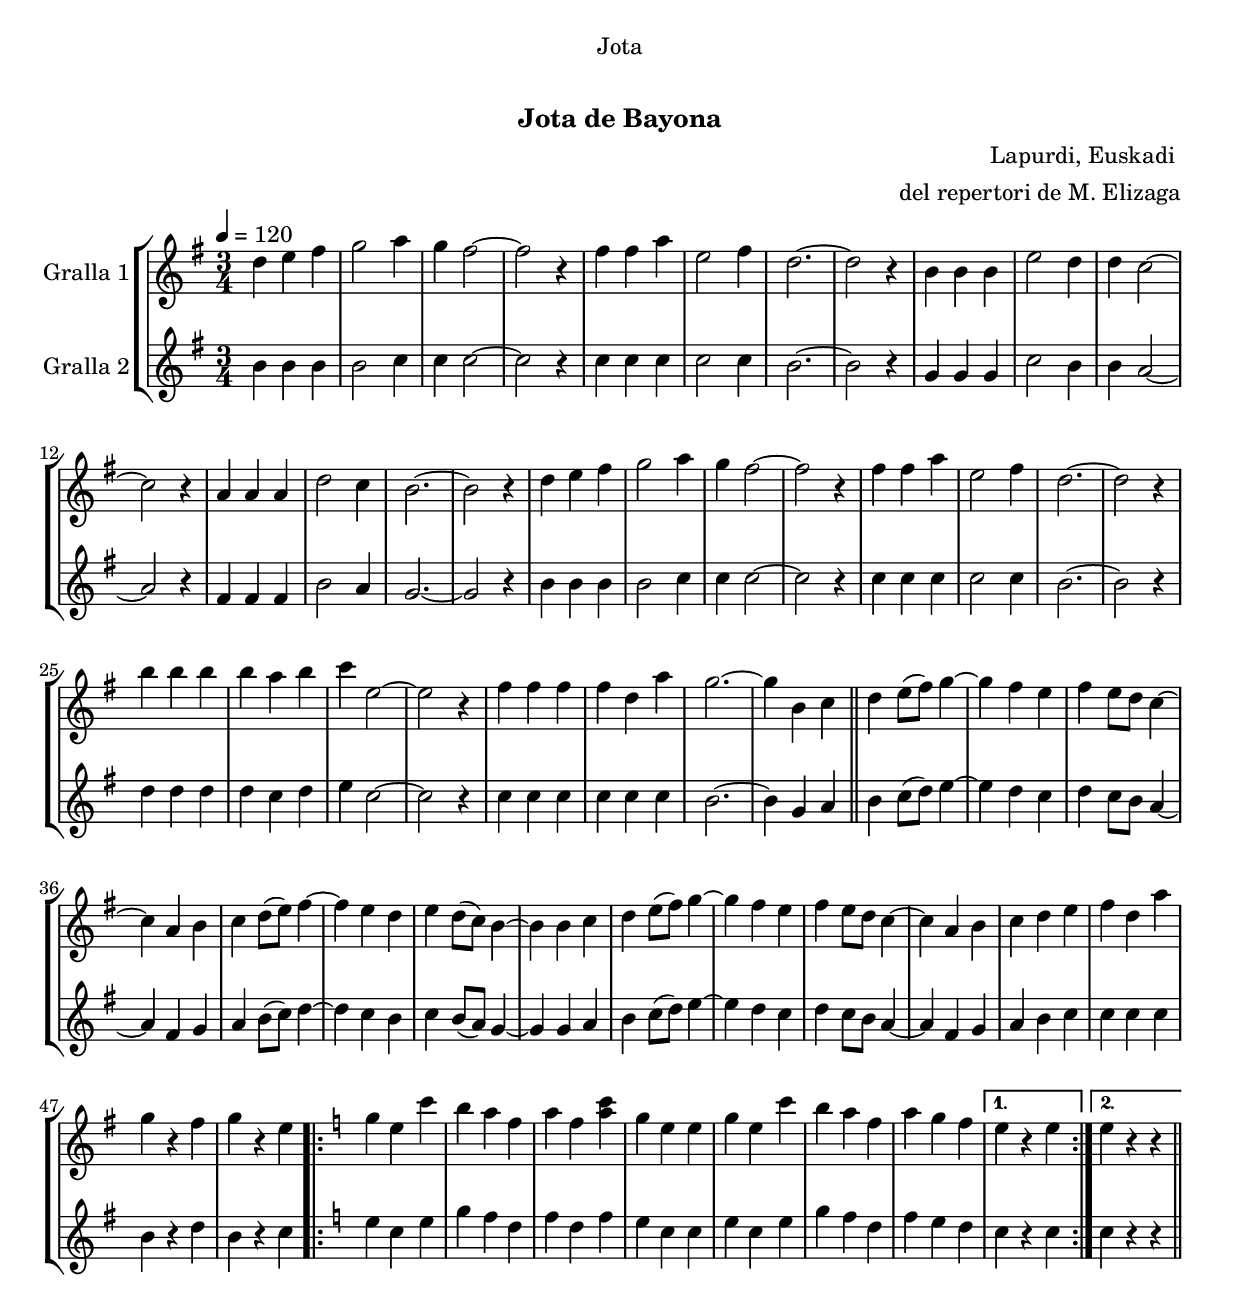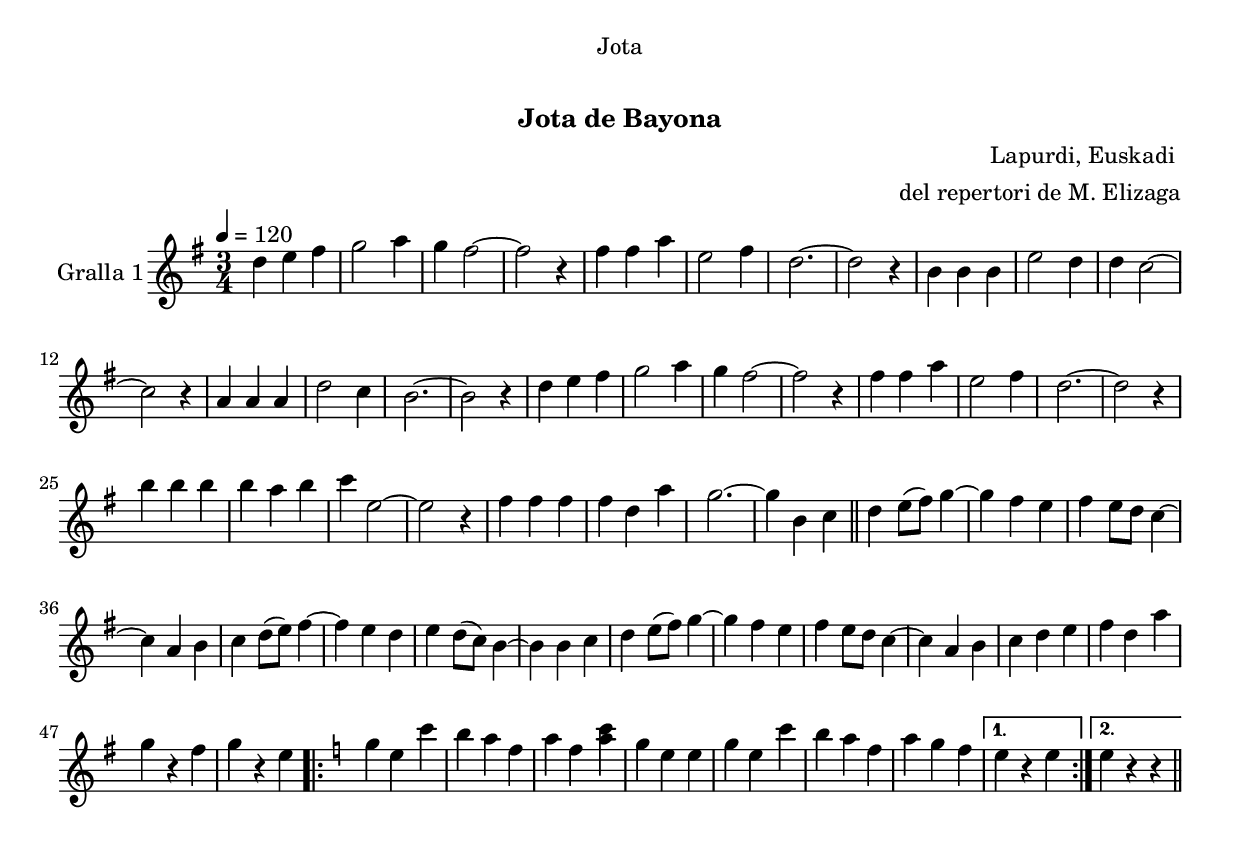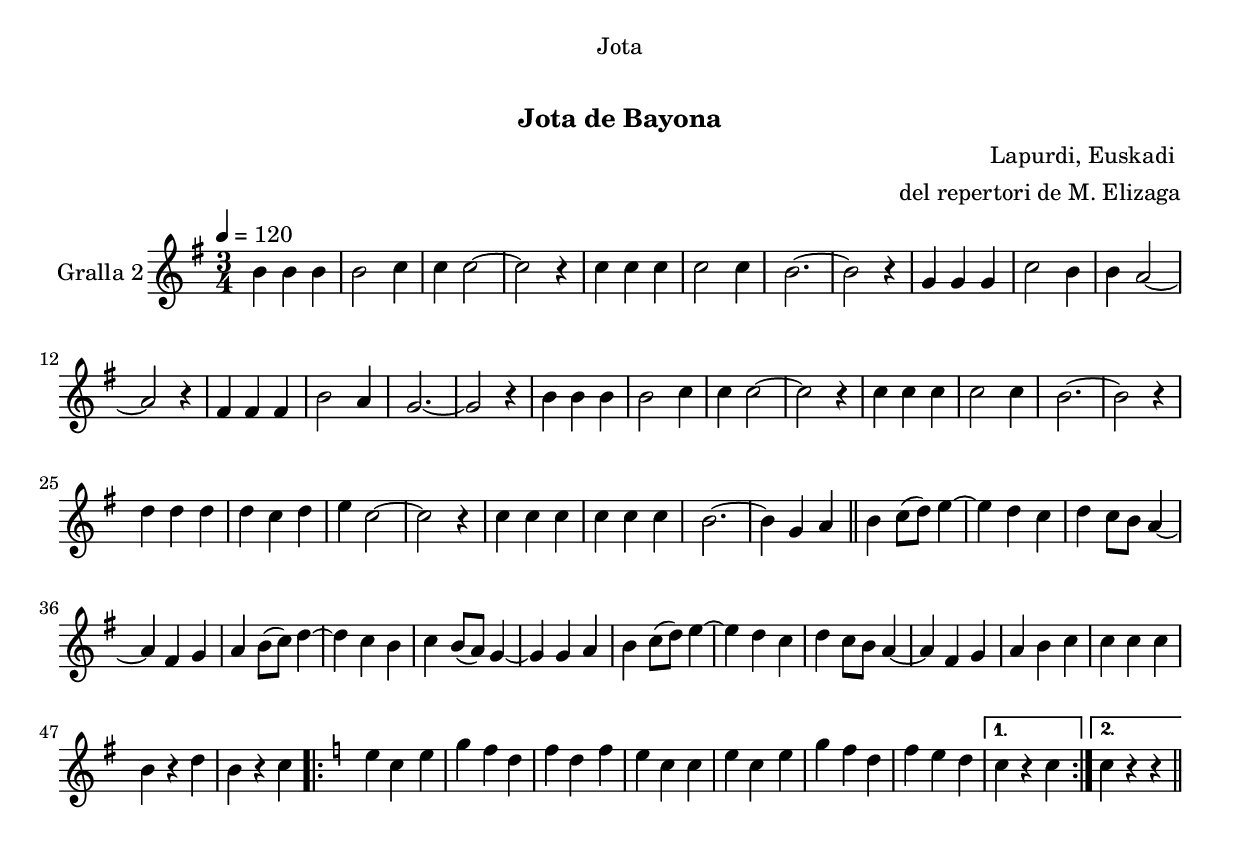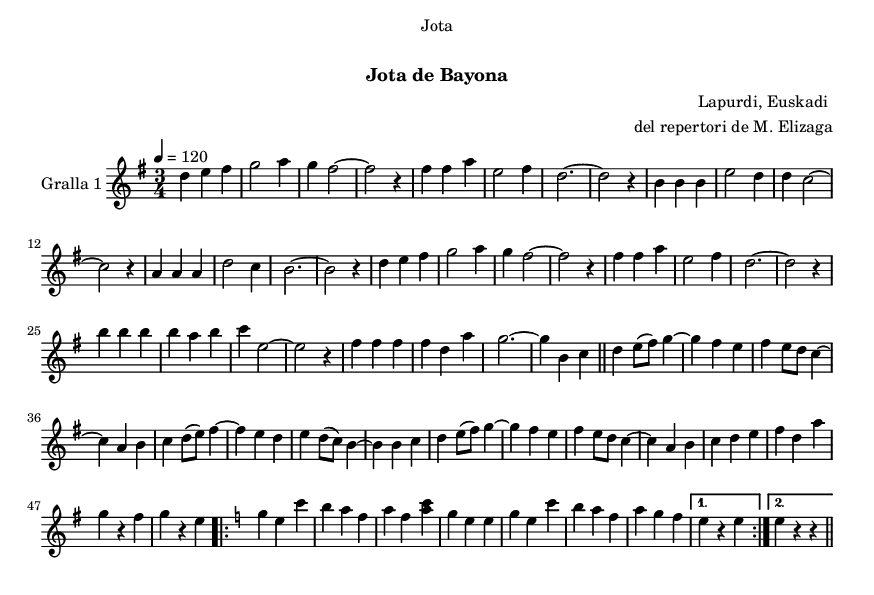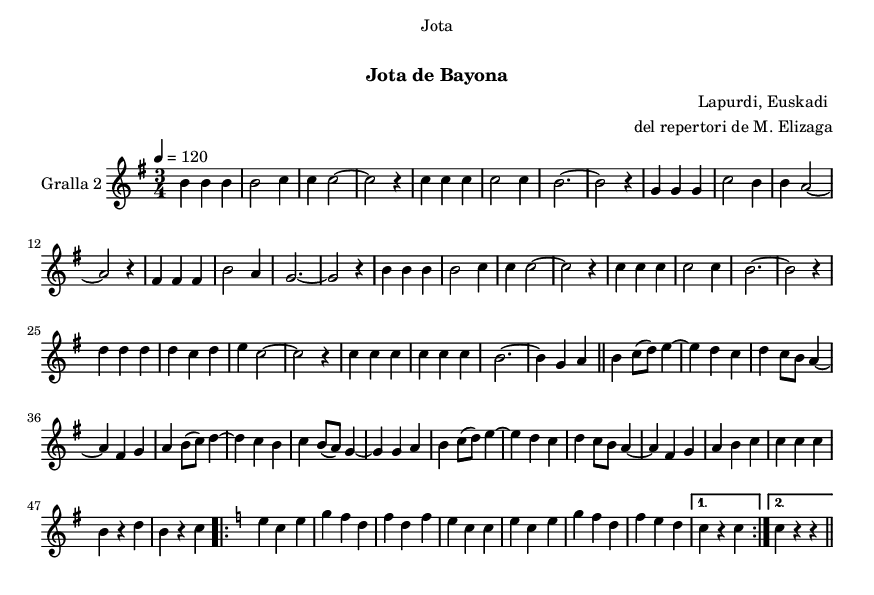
\version "2.16.0"

\header {
  dedication="Jota"
  title="   "
  subtitle="Jota de Bayona"
  subsubtitle=""
  poet=""
  meter=""
  piece=""
  composer="Lapurdi, Euskadi "
  arranger="del repertori de M. Elizaga"
  opus=""
  instrument=""
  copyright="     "
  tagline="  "
}

liniaroAa =
\relative d''
{
  \tempo 4=120
  \clef treble
  \key g \major
  \time 3/4
  d4 e fis  |
  g2 a4  |
  g4 fis2 ~  |
  fis2 r4  |
  %05
  fis4 fis a  |
  e2 fis4  |
  d2. ~ ~  |
  d2 r4  |
  b4 b b  |
  %10
  e2 d4  |
  d4 c2 ~  |
  c2 r4  |
  a4 a a  |
  d2 c4  |
  %15
  b2. ~  |
  b2 r4  |
  d4 e fis  |
  g2 a4  |
  g4 fis2 ~  |
  %20
  fis2 r4  |
  fis4 fis a  |
  e2 fis4  |
  d2. ~  |
  d2 r4  |
  %25
  b'4 b b  |
  b4 a b  |
  c4 e,2 ~  |
  e2 r4  |
  fis4 fis fis  |
  %30
  fis4 d a'  |
  g2. ~  |
  g4 b, c  \bar "||"
  d4 e8 ( fis ) g4 ~  |
  g4 fis e  |
  %35
  fis4 e8 d c4 ~   |
  c4 a b  |
  c4 d8 ( e ) fis4 ~  |
  fis4 e d  |
  e4 d8 ( c ) b4 ~  |
  %40
  b4 b c  |
  d4 e8 ( fis ) g4 ~  |
  g4 fis e  |
  fis4 e8 d c4 ~   |
  c4 a b  |
  %45
  c4 d e  |
  fis4 d a'  |
  g4 r fis  |
  g4 r e  |
  \key c \major   \repeat volta 2 { g4 e c'  |
  %50
  b4 a f  |
  a4 f <a c>  |
  g4 e e  |
  g4 e c'  |
  b4 a f  |
  %55
  a4 g f }
  \alternative { { e4 r e }
  { e4 r r } } \bar "||"
}

liniaroAb =
\relative b'
{
  \tempo 4=120
  \clef treble
  \key g \major
  \time 3/4
  b4 b b  |
  b2 c4  |
  c4 c2 ~  |
  c2 r4  |
  %05
  c4 c c  |
  c2 c4  |
  b2. ~ ~  |
  b2 r4  |
  g4 g g  |
  %10
  c2 b4  |
  b4 a2 ~  |
  a2 r4  |
  fis4 fis fis  |
  b2 a4  |
  %15
  g2. ~  |
  g2 r4  |
  b4 b b  |
  b2 c4  |
  c4 c2 ~  |
  %20
  c2 r4  |
  c4 c c  |
  c2 c4  |
  b2. ~  |
  b2 r4  |
  %25
  d4 d d  |
  d4 c d  |
  e4 c2 ~  |
  c2 r4  |
  c4 c c  |
  %30
  c4 c c  |
  b2. ~  |
  b4 g a  \bar "||"
  b4 c8 ( d ) e4 ~  |
  e4 d c  |
  %35
  d4 c8 b a4 ~   |
  a4 fis g  |
  a4 b8 ( c ) d4 ~  |
  d4 c b  |
  c4 b8 ( a ) g4 ~  |
  %40
  g4 g a  |
  b4 c8 ( d ) e4 ~  |
  e4 d c  |
  d4 c8 b a4 ~   |
  a4 fis g  |
  %45
  a4 b c  |
  c4 c c  |
  b4 r d  |
  b4 r c  |
  \key c \major   \repeat volta 2 { e4 c e  |
  %50
  g4 f d  |
  f4 d f  |
  e4 c c  |
  e4 c e  |
  g4 f d  |
  %55
  f4 e d }
  \alternative { { c4 r c }
  { c4 r r } } \bar "||"
}

\book {

\paper {
  print-page-number = false
}

\bookpart {
  \score {
    \new StaffGroup {
      \override Score.RehearsalMark #'self-alignment-X = #LEFT
      <<
        \new Staff \with {instrumentName = #"Gralla 1" } \liniaroAa
        \new Staff \with {instrumentName = #"Gralla 2" } \liniaroAb
      >>
    }
    \layout {}
  }\score { \unfoldRepeats
    \new StaffGroup {
      \override Score.RehearsalMark #'self-alignment-X = #LEFT
      <<
        \new Staff \with {instrumentName = #"Gralla 1" } \liniaroAa
        \new Staff \with {instrumentName = #"Gralla 2" } \liniaroAb
      >>
    }
    \midi {}
  }
}

\bookpart {
  \header {}
  \score {
    \new StaffGroup {
      \override Score.RehearsalMark #'self-alignment-X = #LEFT
      <<
        \new Staff \with {instrumentName = #"Gralla 1" } \liniaroAa
      >>
    }
    \layout {}
  }\score { \unfoldRepeats
    \new StaffGroup {
      \override Score.RehearsalMark #'self-alignment-X = #LEFT
      <<
        \new Staff \with {instrumentName = #"Gralla 1" } \liniaroAa
      >>
    }
    \midi {}
  }
}

\bookpart {
  \header {}
  \score {
    \new StaffGroup {
      \override Score.RehearsalMark #'self-alignment-X = #LEFT
      <<
        \new Staff \with {instrumentName = #"Gralla 2" } \liniaroAb
      >>
    }
    \layout {}
  }\score { \unfoldRepeats
    \new StaffGroup {
      \override Score.RehearsalMark #'self-alignment-X = #LEFT
      <<
        \new Staff \with {instrumentName = #"Gralla 2" } \liniaroAb
      >>
    }
    \midi {}
  }
}

}

\book {

\paper {
  print-page-number = false
  #(set-paper-size "a6landscape")
  #(layout-set-staff-size 14)
}

\bookpart {
  \header {}
  \score {
    \new StaffGroup {
      \override Score.RehearsalMark #'self-alignment-X = #LEFT
      <<
        \new Staff \with {instrumentName = #"Gralla 1" } \liniaroAa
      >>
    }
    \layout {}
  }
}

\bookpart {
  \header {}
  \score {
    \new StaffGroup {
      \override Score.RehearsalMark #'self-alignment-X = #LEFT
      <<
        \new Staff \with {instrumentName = #"Gralla 2" } \liniaroAb
      >>
    }
    \layout {}
  }
}

}

